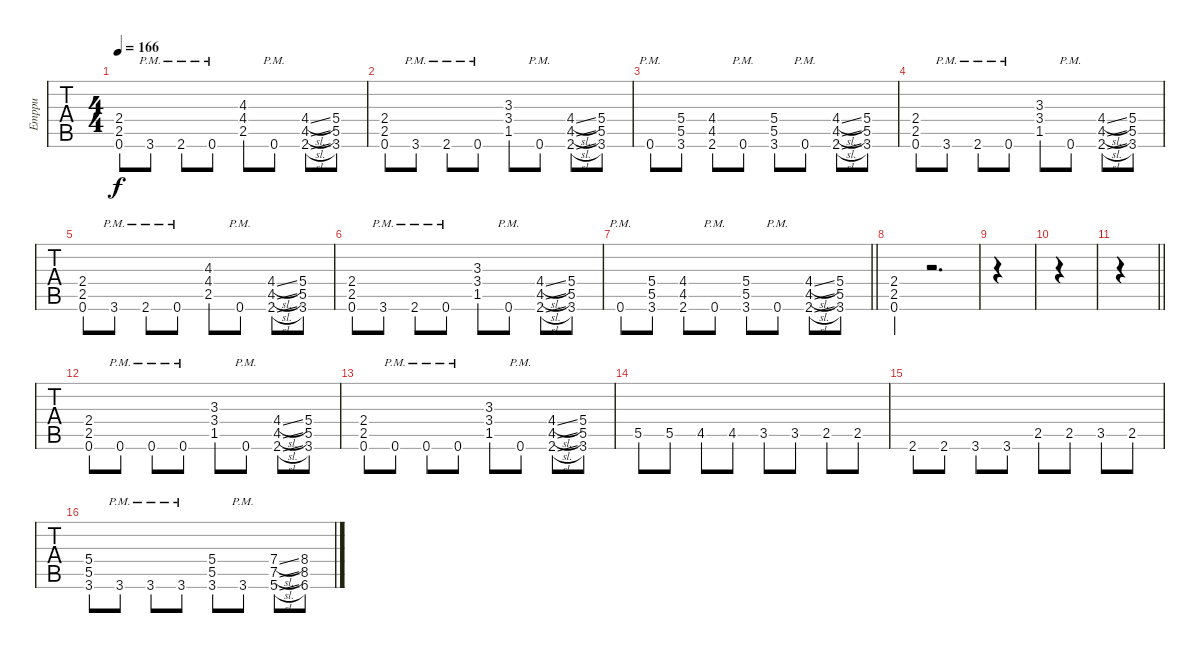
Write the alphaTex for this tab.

\track ("Emppu" "Emppu") {instrument distortionguitar}
\staff {tabs}
\tuning (D4 A3 F3 C3 G2 D2) {hide}
\ts (4 4)
\tempo 166
\clef g2
\ks f
(2.4 2.5 0.6).8{dy f} 3.6{pm}.8 2.6{pm}.8 0.6{pm}.8 (4.3 4.4 2.5).8 0.6{pm}.8 (4.4{sl} 4.5{sl} 2.6{sl}).8 (5.4 5.5 3.6).8 |
(2.4 2.5 0.6).8 3.6{pm}.8 2.6{pm}.8 0.6{pm}.8 (3.3 3.4 1.5).8 0.6{pm}.8 (4.4{sl} 4.5{sl} 2.6{sl}).8 (5.4 5.5 3.6).8 |
0.6{pm}.8 (5.4 5.5 3.6).8 (4.4 4.5 2.6).8 0.6{pm}.8 (5.4 5.5 3.6).8 0.6{pm}.8 (4.4{sl} 4.5{sl} 2.6{sl}).8 (5.4 5.5 3.6).8 |
(2.4 2.5 0.6).8 3.6{pm}.8 2.6{pm}.8 0.6{pm}.8 (3.3 3.4 1.5).8 0.6{pm}.8 (4.4{sl} 4.5{sl} 2.6{sl}).8 (5.4 5.5 3.6).8 |
(2.4 2.5 0.6).8 3.6{pm}.8 2.6{pm}.8 0.6{pm}.8 (4.3 4.4 2.5).8 0.6{pm}.8 (4.4{sl} 4.5{sl} 2.6{sl}).8 (5.4 5.5 3.6).8 |
(2.4 2.5 0.6).8 3.6{pm}.8 2.6{pm}.8 0.6{pm}.8 (3.3 3.4 1.5).8 0.6{pm}.8 (4.4{sl} 4.5{sl} 2.6{sl}).8 (5.4 5.5 3.6).8 |
\barLineRight lightlight
0.6{pm}.8 (5.4 5.5 3.6).8 (4.4 4.5 2.6).8 0.6{pm}.8 (5.4 5.5 3.6).8 0.6{pm}.8 (4.4{sl} 4.5{sl} 2.6{sl}).8 (5.4 5.5 3.6).8 |
\section ("" "")
(2.4 2.5 0.6).4 r.2{d} |
|
|
\barLineRight lightlight
|
\section ("" "")
(2.4 2.5 0.6).8 0.6{pm}.8 0.6{pm}.8 0.6{pm}.8 (3.3 3.4 1.5).8 0.6{pm}.8 (4.4{sl} 4.5{sl} 2.6{sl}).8 (5.4 5.5 3.6).8 |
(2.4 2.5 0.6).8 0.6{pm}.8 0.6{pm}.8 0.6{pm}.8 (3.3 3.4 1.5).8 0.6{pm}.8 (4.4{sl} 4.5{sl} 2.6{sl}).8 (5.4 5.5 3.6).8 |
5.5.8 5.5.8 4.5.8 4.5.8 3.5.8 3.5.8 2.5.8 2.5.8 |
2.6.8 2.6.8 3.6.8 3.6.8 2.5.8 2.5.8 3.5.8 2.5.8 |
(5.4 5.5 3.6).8 3.6{pm}.8 3.6{pm}.8 3.6{pm}.8 (5.4 5.5 3.6).8 3.6{pm}.8 (7.4{sl} 7.5{sl} 5.6{sl}).8 (8.4 8.5 6.6).8
